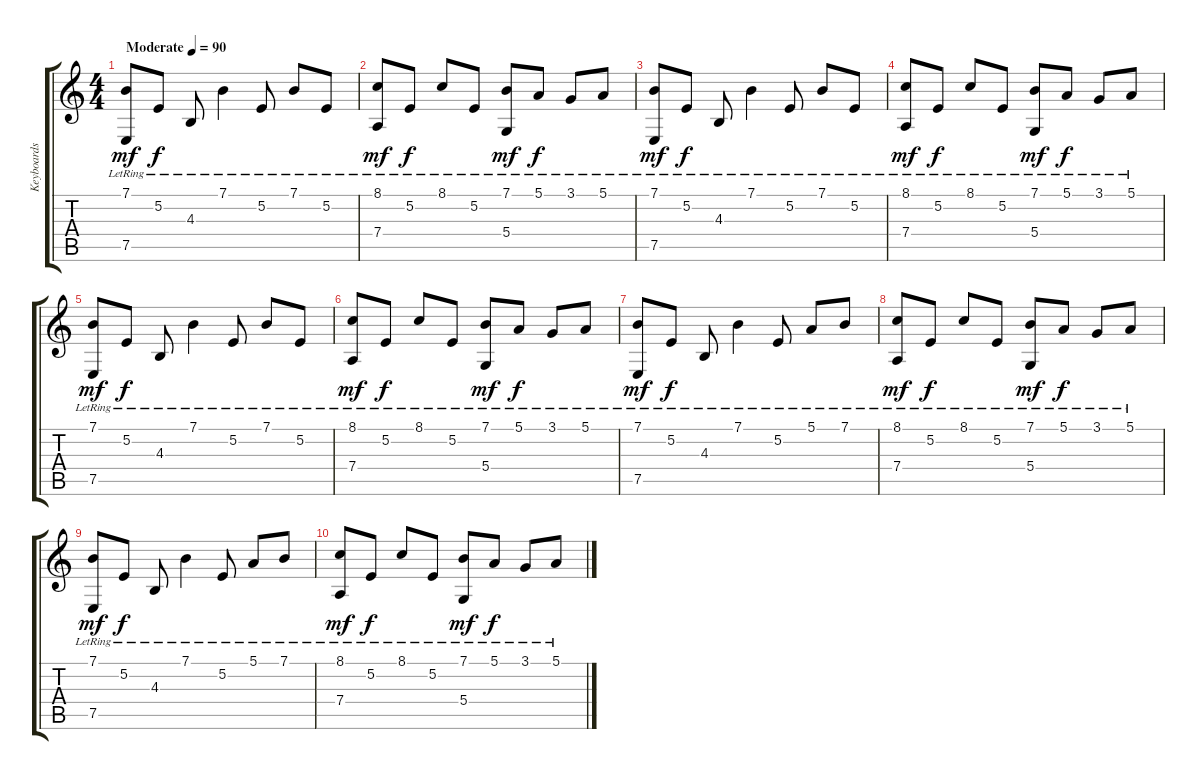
\track ("Keyboards" "Keyboards") {instrument electricgrandpiano}
\staff {score tabs}
\tuning (E4 B3 G3 D3 A2 E2) {hide}
\ts (4 4)
\tempo (90 "Moderate")
\clef g2
\ks c
(7.1{lr} 7.5{lr}).8{dy mf instrument electricgrandpiano} 5.2{lr}.8{dy f} 4.3{lr}.8 7.1{lr}.4 5.2{lr}.8 7.1{lr}.8 5.2{lr}.8 |
(8.1{lr} 7.4{lr}).8{dy mf} 5.2{lr}.8{dy f} 8.1{lr}.8 5.2{lr}.8 (7.1{lr} 5.4{lr}).8{dy mf} 5.1{lr}.8{dy f} 3.1{lr}.8 5.1{lr}.8 |
(7.1{lr} 7.5{lr}).8{dy mf} 5.2{lr}.8{dy f} 4.3{lr}.8 7.1{lr}.4 5.2{lr}.8 7.1{lr}.8 5.2{lr}.8 |
(8.1{lr} 7.4{lr}).8{dy mf} 5.2{lr}.8{dy f} 8.1{lr}.8 5.2{lr}.8 (7.1{lr} 5.4{lr}).8{dy mf} 5.1{lr}.8{dy f} 3.1{lr}.8 5.1{lr}.8 |
(7.1{lr} 7.5{lr}).8{dy mf} 5.2{lr}.8{dy f} 4.3{lr}.8 7.1{lr}.4 5.2{lr}.8 7.1{lr}.8 5.2{lr}.8 |
(8.1{lr} 7.4{lr}).8{dy mf} 5.2{lr}.8{dy f} 8.1{lr}.8 5.2{lr}.8 (7.1{lr} 5.4{lr}).8{dy mf} 5.1{lr}.8{dy f} 3.1{lr}.8 5.1{lr}.8 |
(7.1{lr} 7.5{lr}).8{dy mf} 5.2{lr}.8{dy f} 4.3{lr}.8 7.1{lr}.4 5.2{lr}.8 5.1{lr}.8 7.1{lr}.8 |
(8.1{lr} 7.4{lr}).8{dy mf} 5.2{lr}.8{dy f} 8.1{lr}.8 5.2{lr}.8 (7.1{lr} 5.4{lr}).8{dy mf} 5.1{lr}.8{dy f} 3.1{lr}.8 5.1{lr}.8 |
(7.1{lr} 7.5{lr}).8{dy mf} 5.2{lr}.8{dy f} 4.3{lr}.8 7.1{lr}.4 5.2{lr}.8 5.1{lr}.8 7.1{lr}.8 |
(8.1{lr} 7.4{lr}).8{dy mf} 5.2{lr}.8{dy f} 8.1{lr}.8 5.2{lr}.8 (7.1{lr} 5.4{lr}).8{dy mf} 5.1{lr}.8{dy f} 3.1{lr}.8 5.1{lr}.8
